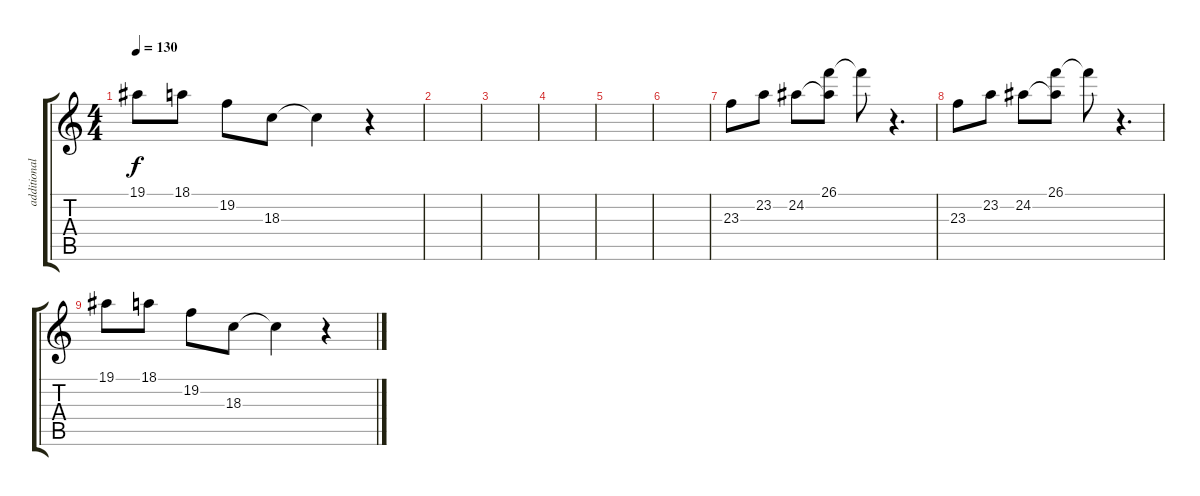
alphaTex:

\track ("additionals" "additional") {instrument pad8sweep}
\staff {score tabs}
\tuning (Eb4 Bb3 Gb3 Db3 Ab2 Eb2) {hide}
\ts (4 4)
\tempo 130
\clef g2
\ks c
19.1.8{dy f} 18.1.8 19.2.8 18.3.8 18.3{t}.4 r.4 |
|
|
|
|
|
23.3.8 23.2.8 24.2.8 (26.1 24.2{t}).8 26.1{t}.8 r.4{d} |
23.3.8 23.2.8 24.2.8 (26.1 24.2{t}).8 26.1{t}.8 r.4{d} |
19.1.8 18.1.8 19.2.8 18.3.8 18.3{t}.4 r.4
